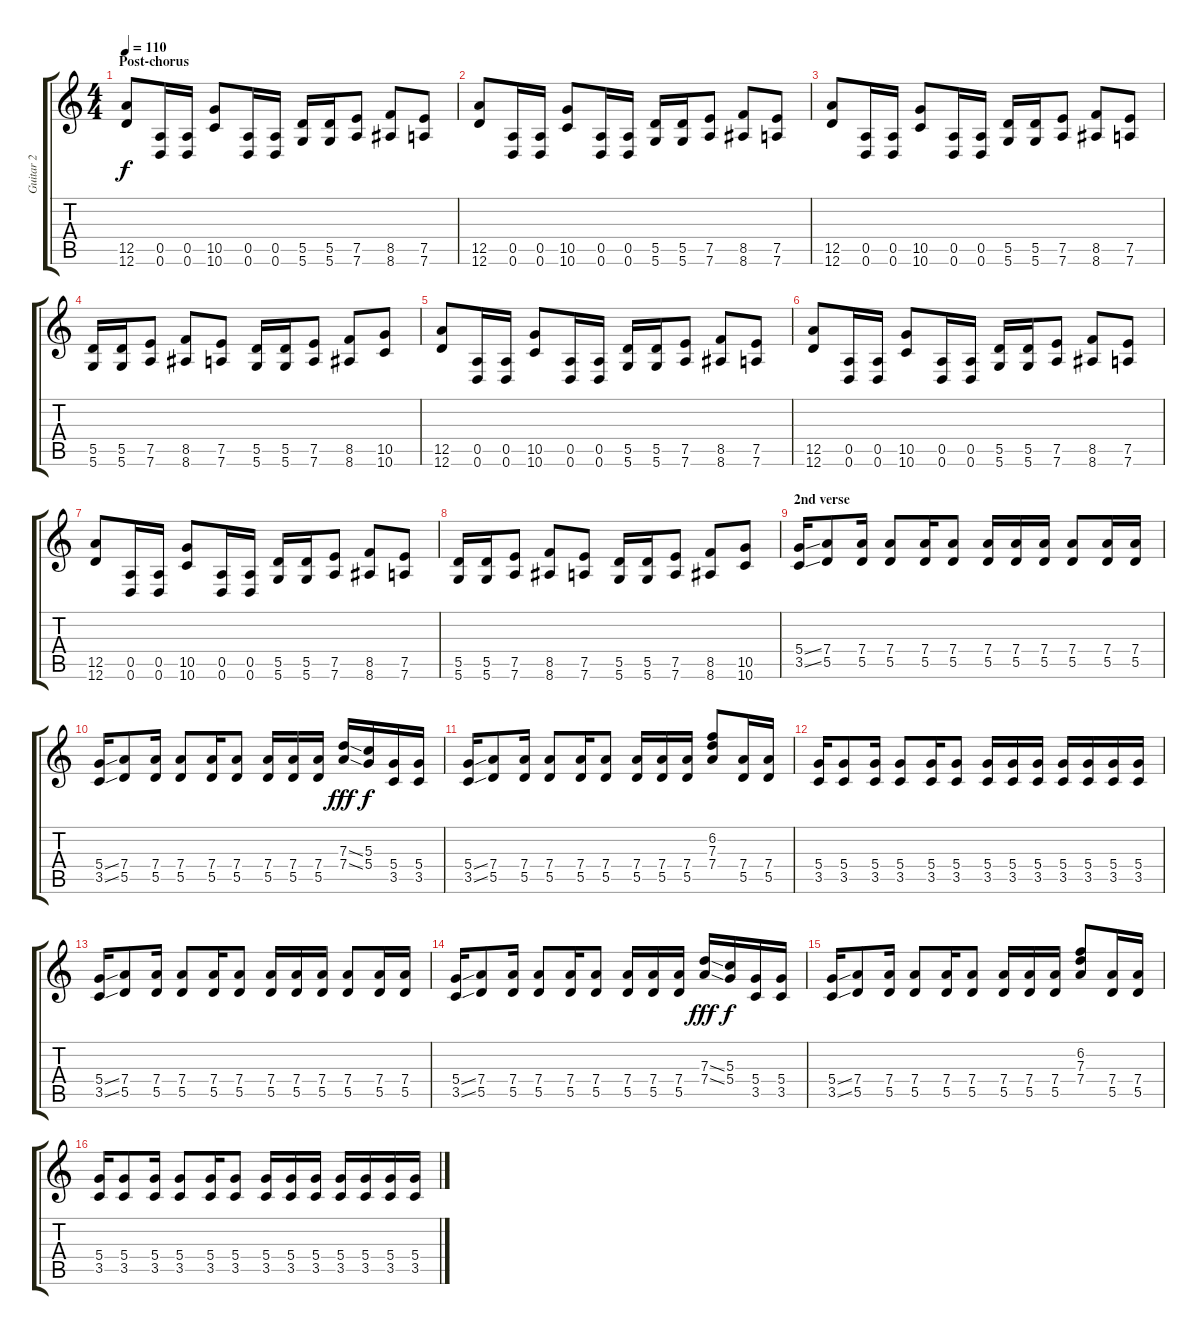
\track ("Guitar 2" "Guitar 2") {instrument distortionguitar}
\staff {score tabs}
\tuning (E4 B3 G3 D3 A2 D2) {hide}
\ts (4 4)
\section ("" "Post-chorus")
\tempo 110
\clef g2
\ks c
(12.5 12.6).8{dy f} (0.5 0.6).16 (0.5 0.6).16 (10.5 10.6).8 (0.5 0.6).16 (0.5 0.6).16 (5.5 5.6).16 (5.5 5.6).16 (7.5 7.6).8 (8.5 8.6).8 (7.5 7.6).8 |
(12.5 12.6).8 (0.5 0.6).16 (0.5 0.6).16 (10.5 10.6).8 (0.5 0.6).16 (0.5 0.6).16 (5.5 5.6).16 (5.5 5.6).16 (7.5 7.6).8 (8.5 8.6).8 (7.5 7.6).8 |
(12.5 12.6).8 (0.5 0.6).16 (0.5 0.6).16 (10.5 10.6).8 (0.5 0.6).16 (0.5 0.6).16 (5.5 5.6).16 (5.5 5.6).16 (7.5 7.6).8 (8.5 8.6).8 (7.5 7.6).8 |
(5.5 5.6).16 (5.5 5.6).16 (7.5 7.6).8 (8.5 8.6).8 (7.5 7.6).8 (5.5 5.6).16 (5.5 5.6).16 (7.5 7.6).8 (8.5 8.6).8 (10.5 10.6).8 |
(12.5 12.6).8 (0.5 0.6).16 (0.5 0.6).16 (10.5 10.6).8 (0.5 0.6).16 (0.5 0.6).16 (5.5 5.6).16 (5.5 5.6).16 (7.5 7.6).8 (8.5 8.6).8 (7.5 7.6).8 |
(12.5 12.6).8 (0.5 0.6).16 (0.5 0.6).16 (10.5 10.6).8 (0.5 0.6).16 (0.5 0.6).16 (5.5 5.6).16 (5.5 5.6).16 (7.5 7.6).8 (8.5 8.6).8 (7.5 7.6).8 |
(12.5 12.6).8 (0.5 0.6).16 (0.5 0.6).16 (10.5 10.6).8 (0.5 0.6).16 (0.5 0.6).16 (5.5 5.6).16 (5.5 5.6).16 (7.5 7.6).8 (8.5 8.6).8 (7.5 7.6).8 |
(5.5 5.6).16 (5.5 5.6).16 (7.5 7.6).8 (8.5 8.6).8 (7.5 7.6).8 (5.5 5.6).16 (5.5 5.6).16 (7.5 7.6).8 (8.5 8.6).8 (10.5 10.6).8 |
\section ("" "2nd verse")
(5.4{ss} 3.5{ss}).16 (7.4 5.5).8 (7.4 5.5).16 (7.4 5.5).8 (7.4 5.5).16 (7.4 5.5).8 (7.4 5.5).16 (7.4 5.5).16 (7.4 5.5).16 (7.4 5.5).8 (7.4 5.5).16 (7.4 5.5).16 |
(5.4{ss} 3.5{ss}).16 (7.4 5.5).8 (7.4 5.5).16 (7.4 5.5).8 (7.4 5.5).16 (7.4 5.5).8 (7.4 5.5).16 (7.4 5.5).16 (7.4 5.5).16 (7.3{ss} 7.4{ss}).16{dy fff} (5.3 5.4).16{dy f} (5.4 3.5).16 (5.4 3.5).16 |
(5.4{ss} 3.5{ss}).16 (7.4 5.5).8 (7.4 5.5).16 (7.4 5.5).8 (7.4 5.5).16 (7.4 5.5).8 (7.4 5.5).16 (7.4 5.5).16 (7.4 5.5).16 (6.2 7.3 7.4).8 (7.4 5.5).16 (7.4 5.5).16 |
(5.4 3.5).16 (5.4 3.5).8 (5.4 3.5).16 (5.4 3.5).8 (5.4 3.5).16 (5.4 3.5).8 (5.4 3.5).16 (5.4 3.5).16 (5.4 3.5).16 (5.4 3.5).16 (5.4 3.5).16 (5.4 3.5).16 (5.4 3.5).16 |
(5.4{ss} 3.5{ss}).16 (7.4 5.5).8 (7.4 5.5).16 (7.4 5.5).8 (7.4 5.5).16 (7.4 5.5).8 (7.4 5.5).16 (7.4 5.5).16 (7.4 5.5).16 (7.4 5.5).8 (7.4 5.5).16 (7.4 5.5).16 |
(5.4{ss} 3.5{ss}).16 (7.4 5.5).8 (7.4 5.5).16 (7.4 5.5).8 (7.4 5.5).16 (7.4 5.5).8 (7.4 5.5).16 (7.4 5.5).16 (7.4 5.5).16 (7.3{ss} 7.4{ss}).16{dy fff} (5.3 5.4).16{dy f} (5.4 3.5).16 (5.4 3.5).16 |
(5.4{ss} 3.5{ss}).16 (7.4 5.5).8 (7.4 5.5).16 (7.4 5.5).8 (7.4 5.5).16 (7.4 5.5).8 (7.4 5.5).16 (7.4 5.5).16 (7.4 5.5).16 (6.2 7.3 7.4).8 (7.4 5.5).16 (7.4 5.5).16 |
(5.4 3.5).16 (5.4 3.5).8 (5.4 3.5).16 (5.4 3.5).8 (5.4 3.5).16 (5.4 3.5).8 (5.4 3.5).16 (5.4 3.5).16 (5.4 3.5).16 (5.4 3.5).16 (5.4 3.5).16 (5.4 3.5).16 (5.4 3.5).16
